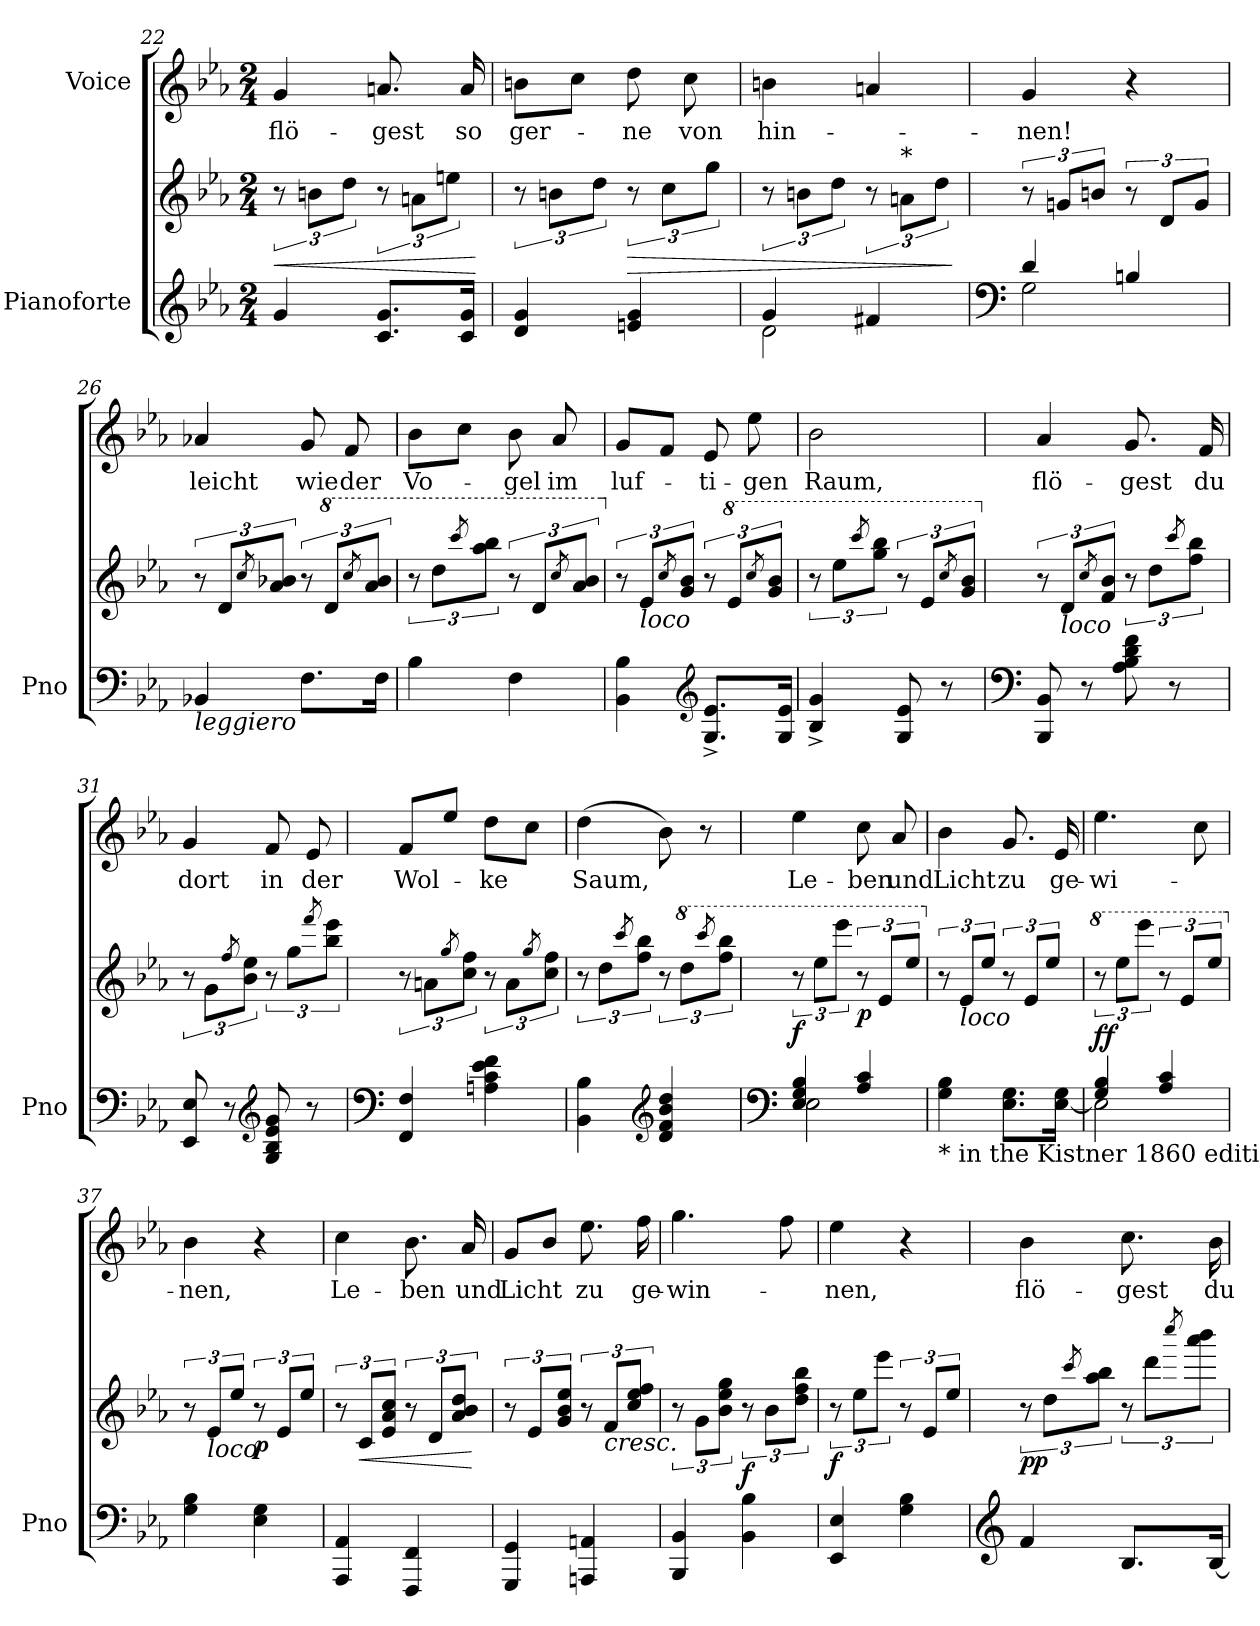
**kern	**kern	**dynam	**kern	**text
*part2	*part2	*part2	*part1	*part1
*staff3	*staff2	*staff2/3	*staff1	*staff1
*I"Pianoforte	*	*	*I"Voice	*
*I'Pno	*	*	*	*
*clefG2	*clefG2	*	*clefG2	*
*k[b-e-a-]	*k[b-e-a-]	*	*k[b-e-a-]	*
*M2/4	*M2/4	*	*M2/4	*
=22	=22	=22	=22	=22
!	!	!LO:HP:b	!	!LO:LY:b
4g/	12r	<	4g/	flö-
.	12bn\L	.	.	.
.	12dd\J	.	.	.
!	!	!	!	!LO:LY:b
8.c/ 8.g/L	12r	.	8.an/	-gest
.	12an\L	.	.	.
.	12een\J	.	.	.
!	!	!	!	!LO:LY:b
16c/ 16g/Jk	.	.	16a/	so
.	.	[	.	.
=23	=23	=23	=23	=23
!	!	!	!	!LO:LY:b
4d/ 4g/	12r	.	8bn\L	ger-
.	12bn\L	.	.	.
.	.	.	8cc\J	.
.	12dd\J	.	.	.
!	!	!LO:HP:b	!	!LO:LY:b
4en/ 4g/	12r	>	8dd\	-ne
.	12cc\L	.	.	.
!	!	!	!	!LO:LY:b
.	.	.	8cc\	von
.	12gg\J	.	.	.
=24	=24	=24	=24	=24
*^	*	*	*	*
!	!	!	!	!	!LO:LY:b
4g/	2d\	12r	.	4bn\	hin-
.	.	12bn\L	.	.	.
.	.	12dd\J	.	.	.
4f#X/	.	12r	.	4an/	.
!	!	!LO:TX:a:t=*	!	!	!
.	.	12ani\L	.	.	.
.	.	12dd\J	.	.	.
*v	*v	*	*	*	*
.	.	]	.	.
!!LO:LB:g=z
=25	=25	=25	=25	=25
*clefF4	*	*	*	*
*^	*	*	*	*
!	!	!	!	!	!LO:LY:b
4d/	2G\	12r	.	4g/	-nen!
.	.	12gn/L	.	.	.
.	.	12bn/J	.	.	.
4Bn/	.	12r	.	4r	.
.	.	12d/L	.	.	.
.	.	12g/J	.	.	.
*v	*v	*	*	*	*
=26	=26	=26	=26	=26
!LO:TX:b:i:t=leggiero	!	!	!	!
!	!	!	!	!LO:LY:b
4BB-X/	12r	.	4a-X/	leicht
.	12d/L	.	.	.
.	8qcc/	.	.	.
.	12a-/ 12b-X/J	.	.	.
!	!	!	!	!LO:LY:b
8.F\L	12r	.	8g/	wie
*	*8va	*	*	*
.	12dd/L	.	.	.
!	!	!	!	!LO:LY:b
.	.	.	8f/	der
.	8qccc/	.	.	.
.	12aa-/ 12bb-/J	.	.	.
16F\Jk	.	.	.	.
=27	=27	=27	=27	=27
!	!	!	!	!LO:LY:b
4B-\	12r	.	8b-\L	Vo-
.	12ddd\L	.	.	.
.	.	.	8cc\J	.
.	8qcccc/	.	.	.
.	12aaa-\ 12bbb-\J	.	.	.
!	!	!	!	!LO:LY:b
4F\	12r	.	8b-\	-gel
.	12dd/L	.	.	.
!	!	!	!	!LO:LY:b
.	.	.	8a-/	im
.	8qccc/	.	.	.
.	12aa-/ 12bb-/J	.	.	.
=28	=28	=28	=28	=28
*	*X8va	*	*	*
!	!	!	!	!LO:LY:b
4BB-\ 4B-\	12r	.	8g/L	luf-
!	!LO:TX:b:i:t=loco	!	!	!
.	12e-/L	.	.	.
.	.	.	8f/J	.
.	8qcc/	.	.	.
.	12g/ 12b-/J	.	.	.
*clefG2	*	*	*	*
!	!	!	!	!LO:LY:b
8.G/^> 8.e-/^>L	12r	.	8e-/	-ti-
*	*8va	*	*	*
.	12ee-/L	.	.	.
!	!	!	!	!LO:LY:b
.	.	.	8ee-\	-gen
.	8qccc/	.	.	.
.	12gg/ 12bb-/J	.	.	.
16G/ 16e-/Jk	.	.	.	.
=29	=29	=29	=29	=29
!	!	!	!	!LO:LY:b
4B-/^> 4g/^>	12r	.	2b-\	Raum,
.	12eee-\L	.	.	.
.	8qcccc/	.	.	.
.	12ggg\ 12bbb-\J	.	.	.
8G/ 8e-/	12r	.	.	.
.	12ee-/L	.	.	.
8r	.	.	.	.
.	8qccc/	.	.	.
.	12gg/ 12bb-/J	.	.	.
!!LO:LB:g=z
=30	=30	=30	=30	=30
*clefF4	*	*	*	*
*	*X8va	*	*	*
!	!	!	!	!LO:LY:b
8BBB-/ 8BB-/	12r	.	4a-/	flö-
!	!LO:TX:b:i:t=loco	!	!	!
.	12d/L	.	.	.
8r	.	.	.	.
.	8qcc/	.	.	.
.	12f/ 12b-/J	.	.	.
!	!	!	!	!LO:LY:b
8A-\ 8B-\ 8d\ 8f\	12r	.	8.g/	-gest
.	12dd\L	.	.	.
8r	.	.	.	.
.	8qccc/	.	.	.
.	12ff\ 12bb-\J	.	.	.
!	!	!	!	!LO:LY:b
.	.	.	16f/	du
=31	=31	=31	=31	=31
!	!	!	!	!LO:LY:b
8EE-/ 8E-/	12r	.	4g/	dort
.	12g\L	.	.	.
8r	.	.	.	.
.	8qff/	.	.	.
.	12b-\ 12ee-\J	.	.	.
*clefG2	*	*	*	*
!	!	!	!	!LO:LY:b
8G/ 8B-/ 8e-/ 8g/	12r	.	8f/	in
.	12gg\L	.	.	.
!	!	!	!	!LO:LY:b
8r	.	.	8e-/	der
.	8qfff/	.	.	.
.	12bb-\ 12eee-\J	.	.	.
=32	=32	=32	=32	=32
*clefF4	*	*	*	*
!	!	!	!	!LO:LY:b
4FF/ 4F/	12r	.	8f/L	Wol-
.	12an\L	.	.	.
.	.	.	8ee-/J	.
.	8qgg/	.	.	.
.	12cc\ 12ff\J	.	.	.
!	!	!	!	!LO:LY:b
4An\ 4c\ 4e-\ 4f\	12r	.	8dd\L	-ke
.	12a\L	.	.	.
.	.	.	8cc\J	.
.	8qgg/	.	.	.
.	12cc\ 12ff\J	.	.	.
=33	=33	=33	=33	=33
!	!	!	!	!LO:LY:b
4BB-\ 4B-\	12r	.	(4dd\	Saum,
.	12dd\L	.	.	.
.	8qccc/	.	.	.
.	12ff\ 12bb-\J	.	.	.
*clefG2	*	*	*	*
4d/ 4f/ 4b-/ 4dd/	12r	.	8b-\)	.
*	*8va	*	*	*
.	12ddd\L	.	.	.
.	.	.	8r	.
.	8qcccc/	.	.	.
.	12fff\ 12bbb-\J	.	.	.
=34	=34	=34	=34	=34
*clefF4	*	*	*	*
*^	*	*	*	*
!	!	!	!LO:DY:b	!	!LO:LY:b
4E-/ 4G/ 4B-/	2E-\	12r	f	4ee-\	Le-
.	.	12eee-\L	.	.	.
.	.	12eeee-\J	.	.	.
!	!	!	!LO:DY:b	!	!LO:LY:b
4A-/ 4c/	.	12r	p	8cc\	-ben
.	.	12ee-/L	.	.	.
!	!	!	!	!	!LO:LY:b
.	.	.	.	8a-/	und
.	.	12eee-/J	.	.	.
*v	*v	*	*	*	*
!!LO:LB:g=z
=35	=35	=35	=35	=35
*	*X8va	*	*	*
!LO:TX:b:t=*  in the Kistner 1860 edition the A in the piano part in measure 24 is not marked as a natural	!	!	!	!
!	!	!	!	!LO:LY:b
4G\ 4B-\	12r	.	4b-\	Licht
!	!LO:TX:b:i:t=loco	!	!	!
.	12e-/L	.	.	.
.	12ee-/J	.	.	.
!	!	!	!	!LO:LY:b
8.E-\ 8.G\L	12r	.	8.g/	zu
.	12e-/L	.	.	.
.	12ee-/J	.	.	.
!	!	!	!	!LO:LY:b
[16E-\ 16G\Jk	.	.	16e-/	ge-
=36	=36	=36	=36	=36
*^	*	*	*	*
*	*	*8va	*	*	*
!	!	!	!LO:DY:b	!	!LO:LY:b
4G/ 4B-/	2E-\]	12r	ff	4.ee-\	-wi-
.	.	12eee-\L	.	.	.
.	.	12eeee-\J	.	.	.
4A-/ 4c/	.	12r	.	.	.
.	.	12ee-/L	.	.	.
.	.	.	.	8cc\	.
.	.	12eee-/J	.	.	.
*v	*v	*	*	*	*
=37	=37	=37	=37	=37
*	*X8va	*	*	*
!	!	!	!	!LO:LY:b
4G\ 4B-\	12r	.	4b-\	-nen,
!	!LO:TX:b:i:t=loco	!	!	!
.	12e-/L	.	.	.
.	12ee-/J	.	.	.
!	!	!LO:DY:b	!	!
4E-\ 4G\	12r	p	4r	.
.	12e-/L	.	.	.
.	12ee-/J	.	.	.
=38	=38	=38	=38	=38
!	!	!	!	!LO:LY:b
4AAA-/ 4AA-/	12r	.	4cc\	Le-
!	!	!LO:HP:b	!	!
.	12c/L	<	.	.
.	12e-/ 12a-/ 12cc/J	.	.	.
!	!	!	!	!LO:LY:b
4FFF/ 4FF/	12r	.	8.b-\	-ben
.	12d/L	.	.	.
.	12a-/ 12b-/ 12dd/J	.	.	.
!	!	!	!	!LO:LY:b
.	.	.	16a-/	und
.	.	[	.	.
=39	=39	=39	=39	=39
!	!	!	!	!LO:LY:b
4GGG/ 4GG/	12r	.	8g/L	Licht
.	12e-/L	.	.	.
.	.	.	8b-/J	.
.	12g/ 12b-/ 12ee-/J	.	.	.
!	!	!	!	!LO:LY:b
4AAAn/ 4AAn/	12r	.	8.ee-\	zu
!	!LO:TX:b:i:t=cresc.	!	!	!
.	12f/L	.	.	.
.	12cc/ 12ee-/ 12ff/J	.	.	.
!	!	!	!	!LO:LY:b
.	.	.	16ff\	ge-
!!LO:PB:g=z
=40	=40	=40	=40	=40
!	!	!	!	!LO:LY:b
4BBB-/ 4BB-/	12r	.	4.gg\	-win-
.	12g\L	.	.	.
.	12b-\ 12ee-\ 12gg\J	.	.	.
!	!	!LO:DY:b	!	!
4BB-\ 4B-\	12r	f	.	.
.	12b-\L	.	.	.
.	.	.	8ff\	.
.	12dd\ 12ff\ 12bb-\J	.	.	.
=41	=41	=41	=41	=41
!	!	!LO:DY:b	!	!LO:LY:b
4EE-/ 4E-/	12r	f	4ee-\	-nen,
.	12ee-\L	.	.	.
.	12eee-\J	.	.	.
4G\ 4B-\	12r	.	4r	.
.	12e-/L	.	.	.
.	12ee-/J	.	.	.
=42	=42	=42	=42	=42
*clefG2	*	*	*	*
!	!	!LO:DY:b	!	!LO:LY:b
4f/	12r	pp	4b-\	flö-
.	12dd\L	.	.	.
.	8qccc/	.	.	.
.	12aa-\ 12bb-\J	.	.	.
!	!	!	!	!LO:LY:b
8.B-/L	12r	.	8.cc\	-gest
.	12ddd\L	.	.	.
.	8qcccc/	.	.	.
.	12aaa-\ 12bbb-\J	.	.	.
!	!	!	!	!LO:LY:b
[16B-/Jk	.	.	16b-\	du
=	=	=	=	=
*-	*-	*-	*-	*-
